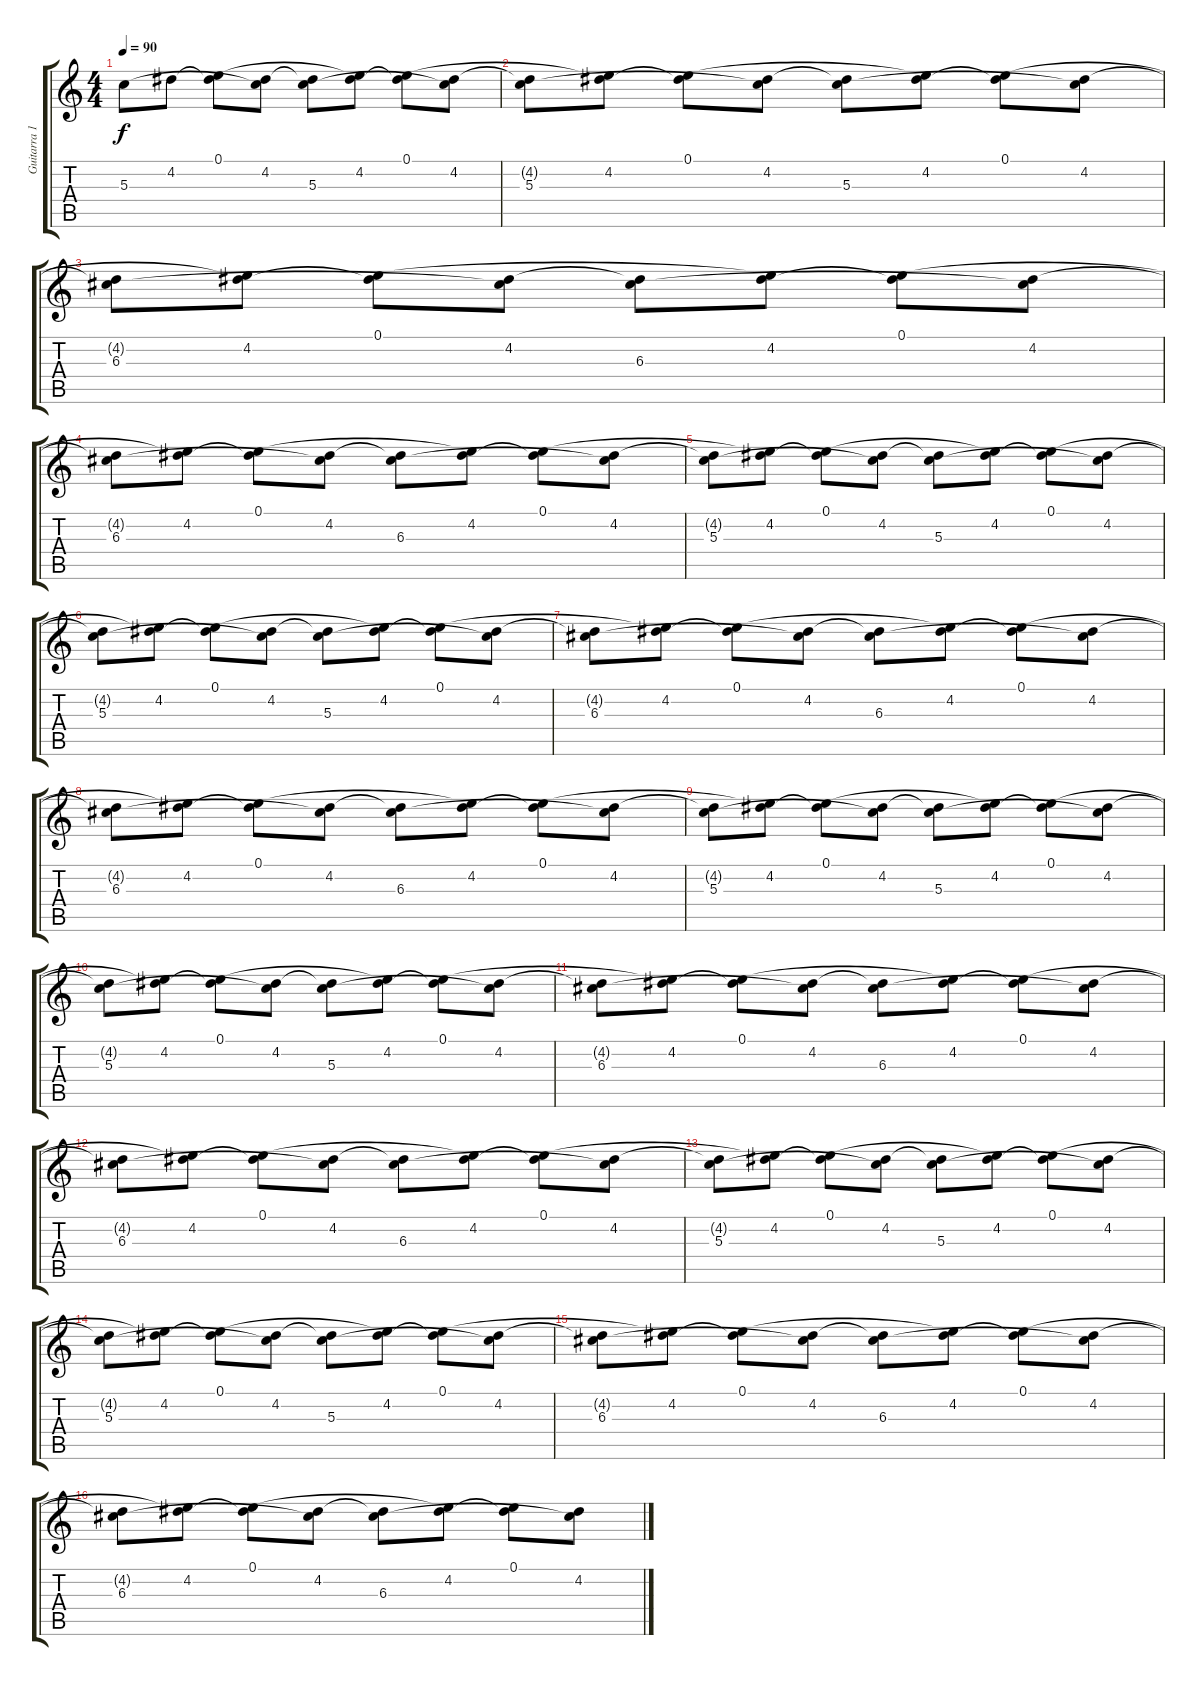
\track ("Guitarra 1" "Guitarra 1") {instrument acousticguitarsteel}
\staff {score tabs}
\tuning (E4 B3 G3 D3 A2 E2) {hide}
\ts (4 4)
\tempo 90
\clef g2
\ks c
5.3.8{dy f instrument acousticguitarsteel} 4.2.8 (0.1 4.2{t}).8 (4.2 5.3{t}).8 (4.2{t} 5.3).8 (0.1{t} 4.2).8 (0.1 4.2{t}).8 (4.2 5.3{t}).8 |
(4.2{t} 5.3).8 (0.1{t} 4.2).8 (0.1 4.2{t}).8 (4.2 5.3{t}).8 (4.2{t} 5.3).8 (0.1{t} 4.2).8 (0.1 4.2{t}).8 (4.2 5.3{t}).8 |
(4.2{t} 6.3).8 (0.1{t} 4.2).8 (0.1 4.2{t}).8 (4.2 6.3{t}).8 (4.2{t} 6.3).8 (0.1{t} 4.2).8 (0.1 4.2{t}).8 (4.2 6.3{t}).8 |
(4.2{t} 6.3).8 (0.1{t} 4.2).8 (0.1 4.2{t}).8 (4.2 6.3{t}).8 (4.2{t} 6.3).8 (0.1{t} 4.2).8 (0.1 4.2{t}).8 (4.2 6.3{t}).8 |
(4.2{t} 5.3).8 (0.1{t} 4.2).8 (0.1 4.2{t}).8 (4.2 5.3{t}).8 (4.2{t} 5.3).8 (0.1{t} 4.2).8 (0.1 4.2{t}).8 (4.2 5.3{t}).8 |
(4.2{t} 5.3).8 (0.1{t} 4.2).8 (0.1 4.2{t}).8 (4.2 5.3{t}).8 (4.2{t} 5.3).8 (0.1{t} 4.2).8 (0.1 4.2{t}).8 (4.2 5.3{t}).8 |
(4.2{t} 6.3).8 (0.1{t} 4.2).8 (0.1 4.2{t}).8 (4.2 6.3{t}).8 (4.2{t} 6.3).8 (0.1{t} 4.2).8 (0.1 4.2{t}).8 (4.2 6.3{t}).8 |
(4.2{t} 6.3).8 (0.1{t} 4.2).8 (0.1 4.2{t}).8 (4.2 6.3{t}).8 (4.2{t} 6.3).8 (0.1{t} 4.2).8 (0.1 4.2{t}).8 (4.2 6.3{t}).8 |
(4.2{t} 5.3).8 (0.1{t} 4.2).8 (0.1 4.2{t}).8 (4.2 5.3{t}).8 (4.2{t} 5.3).8 (0.1{t} 4.2).8 (0.1 4.2{t}).8 (4.2 5.3{t}).8 |
(4.2{t} 5.3).8 (0.1{t} 4.2).8 (0.1 4.2{t}).8 (4.2 5.3{t}).8 (4.2{t} 5.3).8 (0.1{t} 4.2).8 (0.1 4.2{t}).8 (4.2 5.3{t}).8 |
(4.2{t} 6.3).8 (0.1{t} 4.2).8 (0.1 4.2{t}).8 (4.2 6.3{t}).8 (4.2{t} 6.3).8 (0.1{t} 4.2).8 (0.1 4.2{t}).8 (4.2 6.3{t}).8 |
(4.2{t} 6.3).8 (0.1{t} 4.2).8 (0.1 4.2{t}).8 (4.2 6.3{t}).8 (4.2{t} 6.3).8 (0.1{t} 4.2).8 (0.1 4.2{t}).8 (4.2 6.3{t}).8 |
(4.2{t} 5.3).8 (0.1{t} 4.2).8 (0.1 4.2{t}).8 (4.2 5.3{t}).8 (4.2{t} 5.3).8 (0.1{t} 4.2).8 (0.1 4.2{t}).8 (4.2 5.3{t}).8 |
(4.2{t} 5.3).8 (0.1{t} 4.2).8 (0.1 4.2{t}).8 (4.2 5.3{t}).8 (4.2{t} 5.3).8 (0.1{t} 4.2).8 (0.1 4.2{t}).8 (4.2 5.3{t}).8 |
(4.2{t} 6.3).8 (0.1{t} 4.2).8 (0.1 4.2{t}).8 (4.2 6.3{t}).8 (4.2{t} 6.3).8 (0.1{t} 4.2).8 (0.1 4.2{t}).8 (4.2 6.3{t}).8 |
(4.2{t} 6.3).8 (0.1{t} 4.2).8 (0.1 4.2{t}).8 (4.2 6.3{t}).8 (4.2{t} 6.3).8 (0.1{t} 4.2).8 (0.1 4.2{t}).8 (4.2 6.3{t}).8
